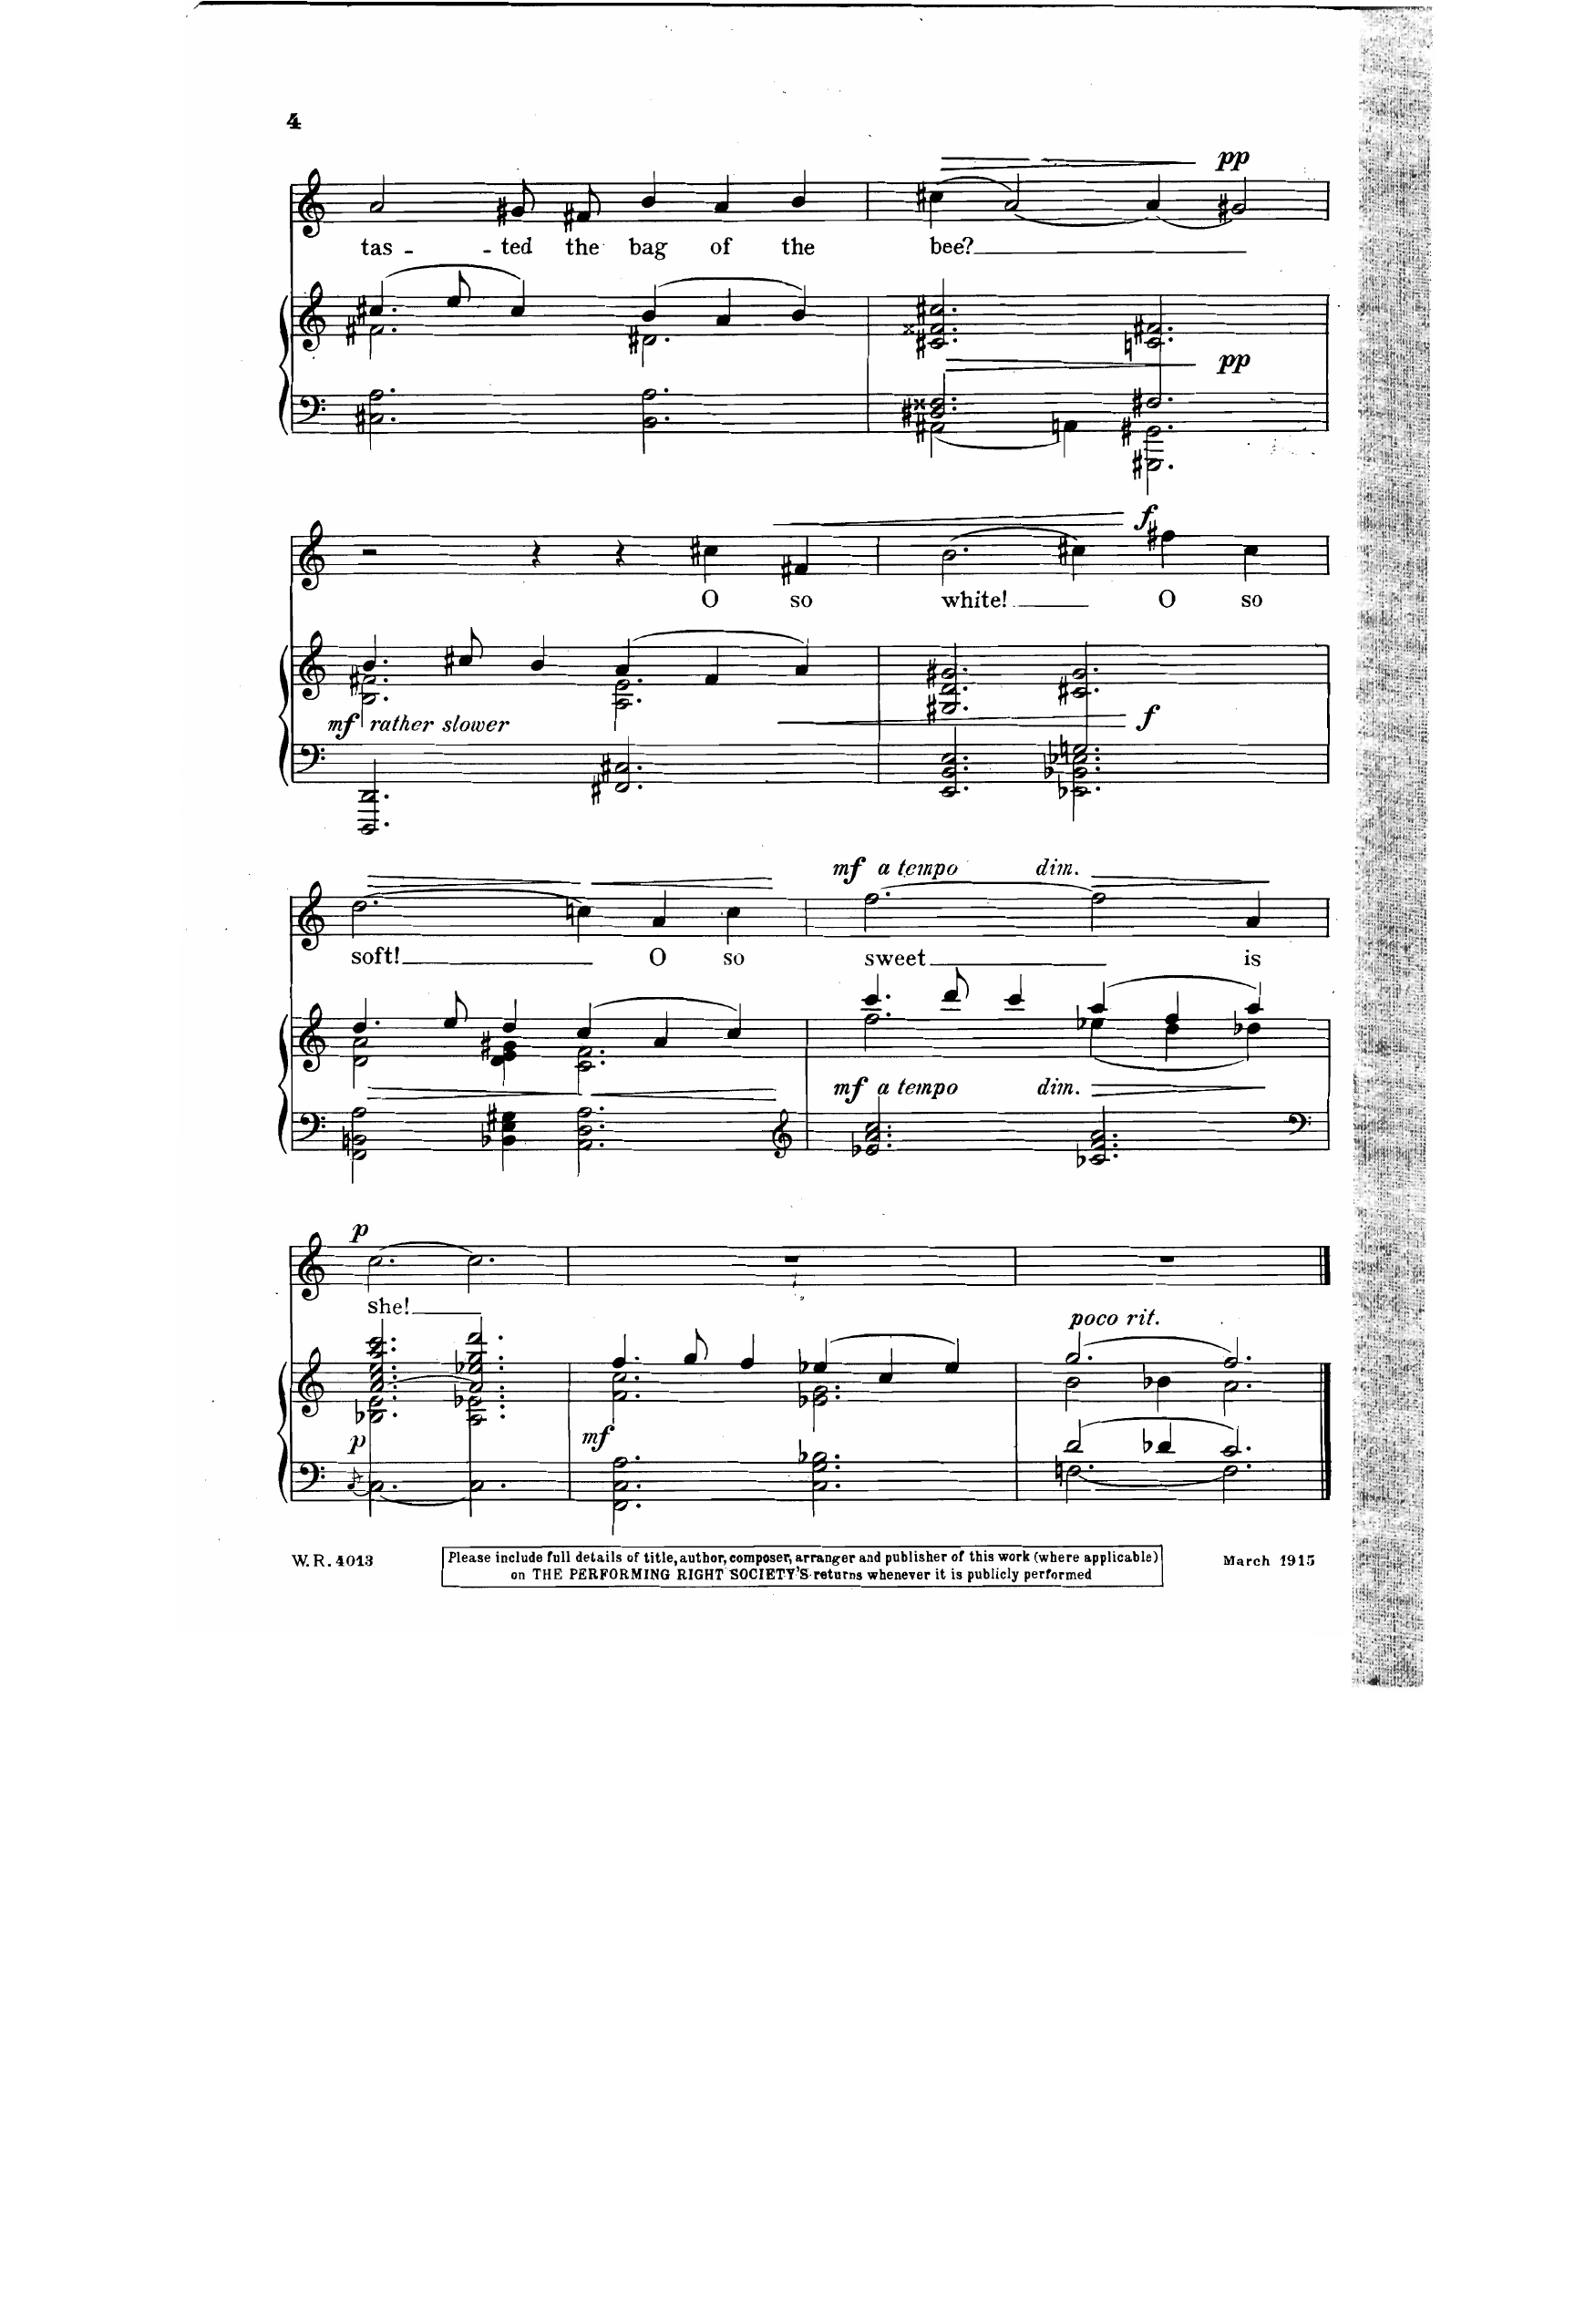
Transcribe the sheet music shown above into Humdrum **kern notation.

**kern	**kern	**dynam	**kern	**text	**dynam
*part2	*part2	*part2	*part1	*part1	*part1
*staff3	*staff2	*staff2/3	*staff1	*staff1	*staff1
*I"Piano	*	*	*I"Voice	*	*
*I'Pno	*	*	*	*	*
*clefF4	*clefG2	*	*clefG2	*	*
*k[]	*k[]	*	*k[]	*	*
*M6/4	*M6/4	*	*M6/4	*	*
=20	=20	=20	=20	=20	=20
*	*^	*	*	*	*
2.C#X\ 2.A\	(4.cc#X/	2.f#X\	.	2a/	tas-	.
.	8ee/	.	.	.	.	.
.	4cc#/)	.	.	8g#X/L	-ted	.
.	.	.	.	8f#X/J	the	.
2.BB\ 2.A\	(4b/	2.d#X\	.	4b/	bag	.
.	4a/	.	.	4a/	of	.
.	4b/)	.	.	4b/	the	.
*	*v	*v	*	*	*	*
=21	=21	=21	=21	=21	=21
*^	*	*	*	*	*
!	!	!	!LO:HP:b	!	!	!LO:HP:b
2.D#X/ 2.F##X/	2AA#X\	2.c#X/ 2.f##X/ 2.cc#X/	>	(4cc#X\	bee?	>
.	.	.	.	[2a/)	.	.
.	4AAn\	.	.	.	.	.
!	!	!	!LO:DY:n=1:b	!	!	!
2.F#X/	2.GGG#X\ 2.GG#X\	2.cn/ 2.f#X/	] pp	(4a/]	.	.
!	!	!	!	!	!	!LO:DY:n=1:a
.	.	.	.	2g#X/)	.	] pp
*v	*v	*	*	*	*	*
=22	=22	=22	=22	=22	=22
*	*^	*	*	*	*
!	!	!	!LO:DY:b	!	!	!
!	!	!	!LO:DY:n=1:b	!	!	!
2.DDD/ 2.DD/	4.b/	2.B\ 2.f#X\	mf other-dynamics	2r	.	.
.	8cc#X/	.	.	.	.	.
.	4b/	.	.	4r	.	.
2.FF#X/ 2.C#X/	(4a/	2.A\ 2.e\	.	4r	.	.
.	4f#/	.	.	4cc#X\	O	.
!	!	!	!LO:HP:b	!	!	!LO:HP:b
.	4a/)	.	<	4f#X/	so	<
*	*v	*v	*	*	*	*
=23	=23	=23	=23	=23	=23
*^	*	*	*	*	*
2.EE/ 2.BB/ 2.E/	2.ryy	2.G#X/ 2.d/ 2.g#X/	.	(2.b\	white!	.
!	!	!	!LO:DY:n=1:b	!	!	!
2.Gn/	2.EE-X\ 2.BB-X\ 2.E-X\	2.c#X/ 2.g#/	[ f	4cc#X\)	.	.
!	!	!	!	!	!	!LO:DY:n=1:a
.	.	.	.	4ff#X\	O	[ f
.	.	.	.	4cc#\	so	.
*v	*v	*	*	*	*	*
=24	=24	=24	=24	=24	=24
!	!	!LO:HP:b	!	!	!LO:HP:b
*	*^	*	*	*	*
2FF\ 2BBn\ 2A\	4.dd/	2d\ 2a\	>	(2.dd\	soft!	>
.	8ee/	.	.	.	.	.
4BB-X\ 4E\ 4G#X\	4dd/	4d\ 4e\ 4g#X\	.	.	.	.
!	!	!	!LO:HP:n=1:b	!	!	!LO:HP:n=1:b
2.AA\ 2.D\ 2.A\	(4cc/	2.c\ 2.f\	] <	4ccn\)	.	] <
.	4a/	.	.	4a/	O	.
.	4cc/)	.	.	4cc\	so	.
*	*v	*v	*	*	*	*
.	.	[	.	.	[
=25	=25	=25	=25	=25	=25
*clefG2	*	*	*	*	*
*	*^	*	*	*	*
!	!	!	!LO:DY:b	!	!	!
!	!	!	!LO:DY:n=1:b	!	!	!LO:DY:a
!	!	!	!	!	!	!LO:DY:n=1:a
2.e-X/ 2.a/ 2.cc/	4.ccc/	2.ff\	mf other-dynamics	[2.ff\	sweet	mf other-dynamics
.	8ddd/	.	.	.	.	.
.	4ccc/	.	.	.	.	.
!	!	!	!	!LO:TX:a:i:t=dim.	!	!
!	!LO:TX:b:i:t=dim.	!	!	!	!	!
!	!	!	!LO:HP:b	!	!	!LO:HP:b
2.c-X/ 2.f/ 2.a/	(4aa/	(4ee-X\	>	2ff\]	.	>
.	4ff/	4dd\	.	.	.	.
.	4aa/)	4dd-X\)	.	4a/	is	.
*	*v	*v	*	*	*	*
.	.	]	.	.	]
=26	=26	=26	=26	=26	=26
*clefF4	*	*	*	*	*
[<8qC/	.	.	.	.	.
*	*^	*	*	*	*
!	!	!	!LO:DY:b	!	!	!LO:DY:a
2.C\_	[2.a/ 2.cc/ 2.ee/ 2.aa/ 2.ccc/	2.B-X\ 2.e\	p	[2.cc\	she!	p
2.C\]	2.a/] 2.ee-X/ 2.gg/ 2.ddd/	2.A\ 2.e-X\	.	2.cc\]	.	.
=27	=27	=27	=27	=27	=27	=27
!	!	!	!LO:DY:b	!	!	!
2.FF\ 2.C\ 2.A\	4.ff/	2.f\ 2.cc\	mf	1.r	.	.
.	8gg/	.	.	.	.	.
.	4ff/	.	.	.	.	.
2.C\ 2.G\ 2.B-X\	(4ee-X/	2.e-X\ 2.g\	.	.	.	.
.	4cc/	.	.	.	.	.
.	4ee-/)	.	.	.	.	.
=28	=28	=28	=28	=28	=28	=28
*^	*	*	*	*	*	*
!	!	!LO:TX:i:t=poco rit.	!	!	!	!	!
2d/	[2.Fn\	(2.gg/	2b\	.	1.r	.	.
4d-X/	.	.	4b-X\	.	.	.	.
2.c/	2.F\]	2.ff/)	2.a\	.	.	.	.
*v	*v	*	*	*	*	*	*
*	*v	*v	*	*	*	*
==	==	==	==	==	==
*-	*-	*-	*-	*-	*-
